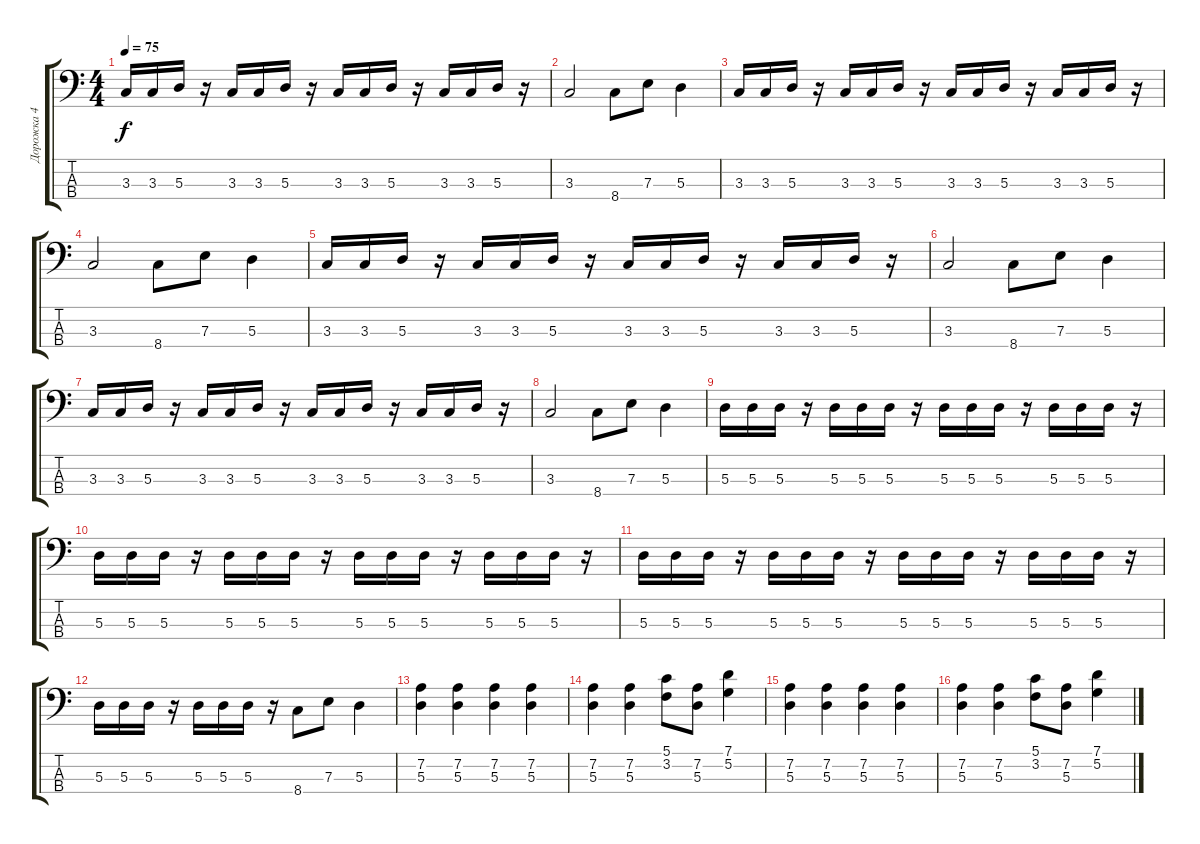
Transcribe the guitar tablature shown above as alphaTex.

\track ("Дорожка 4" "Дорожка 4") {instrument synthbass1}
\staff {score tabs}
\tuning (G2 D2 A1 E1) {hide}
\ts (4 4)
\tempo 75
\clef f4
\ks c
3.3.16{dy f} 3.3.16 5.3.16 r.16 3.3.16 3.3.16 5.3.16 r.16 3.3.16 3.3.16 5.3.16 r.16 3.3.16 3.3.16 5.3.16 r.16 |
3.3.2 8.4.8 7.3.8 5.3.4 |
3.3.16 3.3.16 5.3.16 r.16 3.3.16 3.3.16 5.3.16 r.16 3.3.16 3.3.16 5.3.16 r.16 3.3.16 3.3.16 5.3.16 r.16 |
3.3.2 8.4.8 7.3.8 5.3.4 |
3.3.16 3.3.16 5.3.16 r.16 3.3.16 3.3.16 5.3.16 r.16 3.3.16 3.3.16 5.3.16 r.16 3.3.16 3.3.16 5.3.16 r.16 |
3.3.2 8.4.8 7.3.8 5.3.4 |
3.3.16 3.3.16 5.3.16 r.16 3.3.16 3.3.16 5.3.16 r.16 3.3.16 3.3.16 5.3.16 r.16 3.3.16 3.3.16 5.3.16 r.16 |
3.3.2 8.4.8 7.3.8 5.3.4 |
5.3.16 5.3.16 5.3.16 r.16 5.3.16 5.3.16 5.3.16 r.16 5.3.16 5.3.16 5.3.16 r.16 5.3.16 5.3.16 5.3.16 r.16 |
5.3.16 5.3.16 5.3.16 r.16 5.3.16 5.3.16 5.3.16 r.16 5.3.16 5.3.16 5.3.16 r.16 5.3.16 5.3.16 5.3.16 r.16 |
5.3.16 5.3.16 5.3.16 r.16 5.3.16 5.3.16 5.3.16 r.16 5.3.16 5.3.16 5.3.16 r.16 5.3.16 5.3.16 5.3.16 r.16 |
5.3.16 5.3.16 5.3.16 r.16 5.3.16 5.3.16 5.3.16 r.16 8.4.8 7.3.8 5.3.4 |
(7.2 5.3).4 (7.2 5.3).4 (7.2 5.3).4 (7.2 5.3).4 |
(7.2 5.3).4 (7.2 5.3).4 (5.1 3.2).8 (7.2 5.3).8 (7.1 5.2).4 |
(7.2 5.3).4 (7.2 5.3).4 (7.2 5.3).4 (7.2 5.3).4 |
(7.2 5.3).4 (7.2 5.3).4 (5.1 3.2).8 (7.2 5.3).8 (7.1 5.2).4
